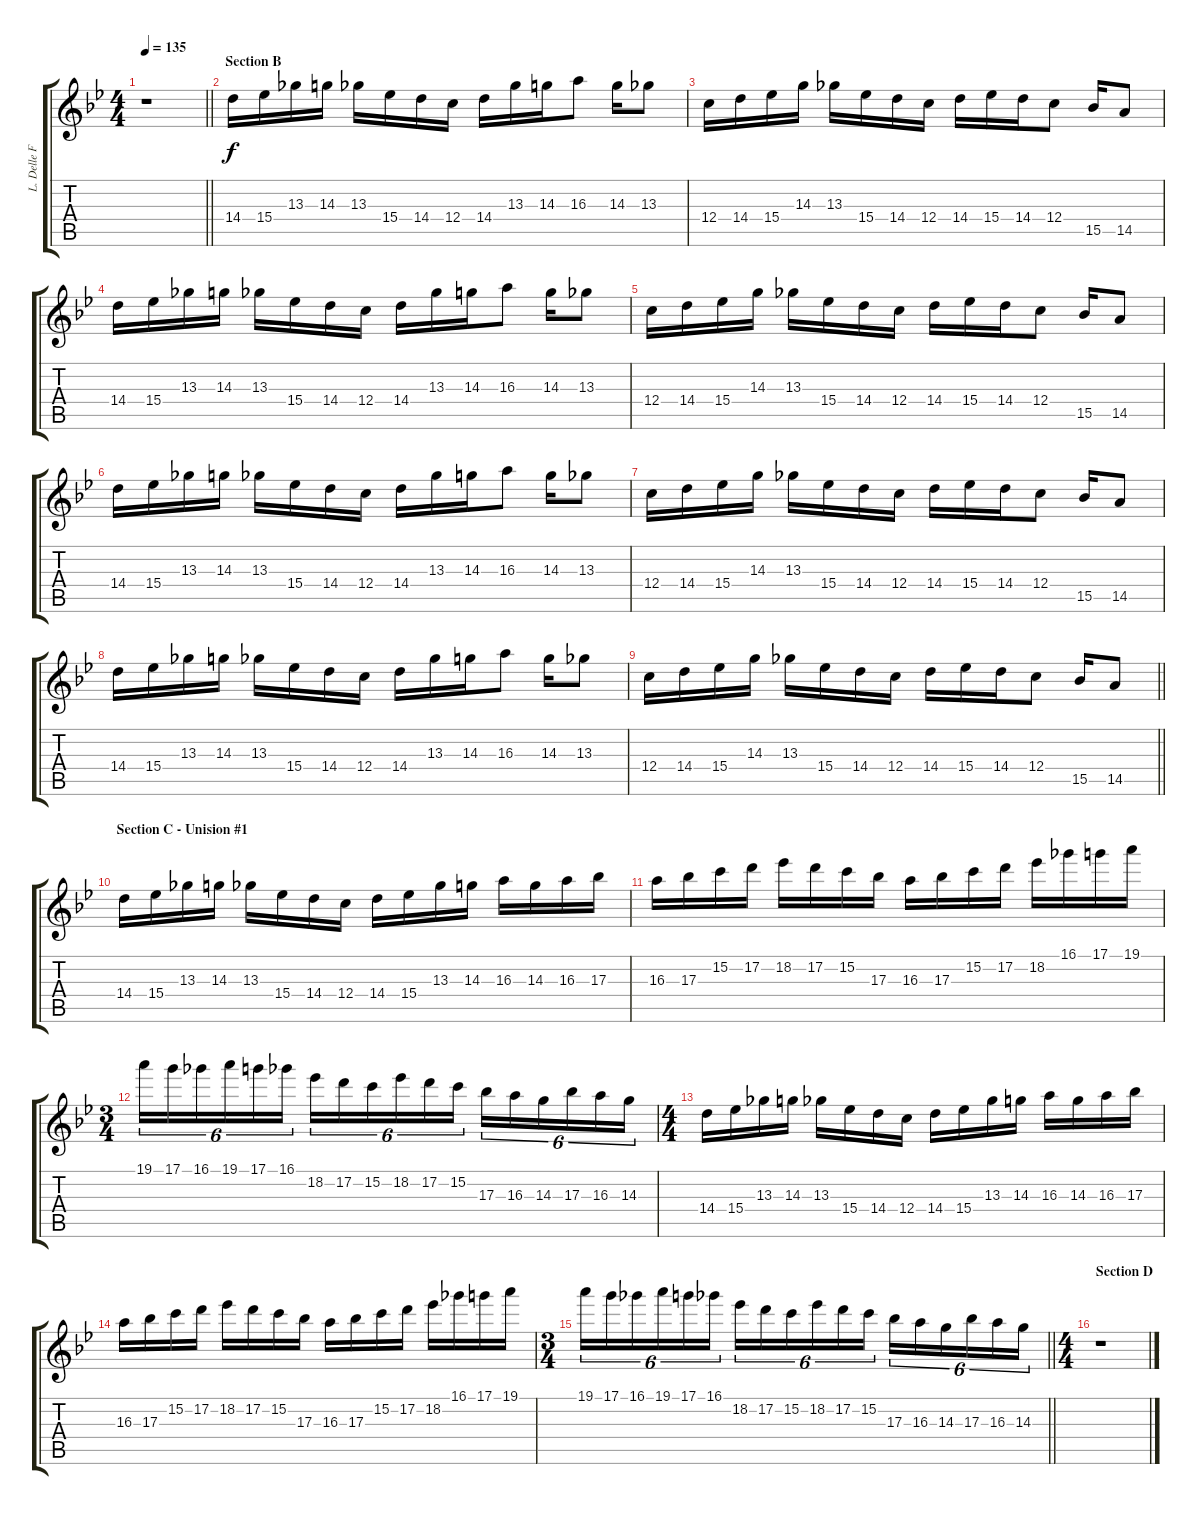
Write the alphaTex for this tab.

\track ("L. Delle Fave (Guitar Lead)" "L. Delle F") {instrument overdrivenguitar}
\staff {score tabs}
\tuning (D4 A3 F3 C3 G2 D2) {hide}
\ts (4 4)
\tempo 135
\clef g2
\barLineRight lightlight
\ks gminor
r.1{dy f} |
\section ("" "Section B")
14.4.16 15.4.16 13.3.16 14.3.16 13.3.16 15.4.16 14.4.16 12.4.16 14.4.16 13.3.16 14.3.16 16.3.8 14.3.16 13.3.8 |
12.4.16 14.4.16 15.4.16 14.3.16 13.3.16 15.4.16 14.4.16 12.4.16 14.4.16 15.4.16 14.4.16 12.4.8 15.5.16 14.5.8 |
14.4.16 15.4.16 13.3.16 14.3.16 13.3.16 15.4.16 14.4.16 12.4.16 14.4.16 13.3.16 14.3.16 16.3.8 14.3.16 13.3.8 |
12.4.16 14.4.16 15.4.16 14.3.16 13.3.16 15.4.16 14.4.16 12.4.16 14.4.16 15.4.16 14.4.16 12.4.8 15.5.16 14.5.8 |
14.4.16 15.4.16 13.3.16 14.3.16 13.3.16 15.4.16 14.4.16 12.4.16 14.4.16 13.3.16 14.3.16 16.3.8 14.3.16 13.3.8 |
12.4.16 14.4.16 15.4.16 14.3.16 13.3.16 15.4.16 14.4.16 12.4.16 14.4.16 15.4.16 14.4.16 12.4.8 15.5.16 14.5.8 |
14.4.16 15.4.16 13.3.16 14.3.16 13.3.16 15.4.16 14.4.16 12.4.16 14.4.16 13.3.16 14.3.16 16.3.8 14.3.16 13.3.8 |
\barLineRight lightlight
12.4.16 14.4.16 15.4.16 14.3.16 13.3.16 15.4.16 14.4.16 12.4.16 14.4.16 15.4.16 14.4.16 12.4.8 15.5.16 14.5.8 |
\section ("" "Section C - Unision #1")
14.4.16 15.4.16 13.3.16 14.3.16 13.3.16 15.4.16 14.4.16 12.4.16 14.4.16 15.4.16 13.3.16 14.3.16 16.3.16 14.3.16 16.3.16 17.3.16 |
16.3.16 17.3.16 15.2.16 17.2.16 18.2.16 17.2.16 15.2.16 17.3.16 16.3.16 17.3.16 15.2.16 17.2.16 18.2.16 16.1.16 17.1.16 19.1.16 |
\ts (3 4)
19.1.16{tu (6 4)} 17.1.16{tu (6 4)} 16.1.16{tu (6 4)} 19.1.16{tu (6 4)} 17.1.16{tu (6 4)} 16.1.16{tu (6 4)} 18.2.16{tu (6 4)} 17.2.16{tu (6 4)} 15.2.16{tu (6 4)} 18.2.16{tu (6 4)} 17.2.16{tu (6 4)} 15.2.16{tu (6 4)} 17.3.16{tu (6 4)} 16.3.16{tu (6 4)} 14.3.16{tu (6 4)} 17.3.16{tu (6 4)} 16.3.16{tu (6 4)} 14.3.16{tu (6 4)} |
\ts (4 4)
14.4.16 15.4.16 13.3.16 14.3.16 13.3.16 15.4.16 14.4.16 12.4.16 14.4.16 15.4.16 13.3.16 14.3.16 16.3.16 14.3.16 16.3.16 17.3.16 |
16.3.16 17.3.16 15.2.16 17.2.16 18.2.16 17.2.16 15.2.16 17.3.16 16.3.16 17.3.16 15.2.16 17.2.16 18.2.16 16.1.16 17.1.16 19.1.16 |
\ts (3 4)
\barLineRight lightlight
19.1.16{tu (6 4)} 17.1.16{tu (6 4)} 16.1.16{tu (6 4)} 19.1.16{tu (6 4)} 17.1.16{tu (6 4)} 16.1.16{tu (6 4)} 18.2.16{tu (6 4)} 17.2.16{tu (6 4)} 15.2.16{tu (6 4)} 18.2.16{tu (6 4)} 17.2.16{tu (6 4)} 15.2.16{tu (6 4)} 17.3.16{tu (6 4)} 16.3.16{tu (6 4)} 14.3.16{tu (6 4)} 17.3.16{tu (6 4)} 16.3.16{tu (6 4)} 14.3.16{tu (6 4)} |
\ts (4 4)
\section ("" "Section D")
r.1
